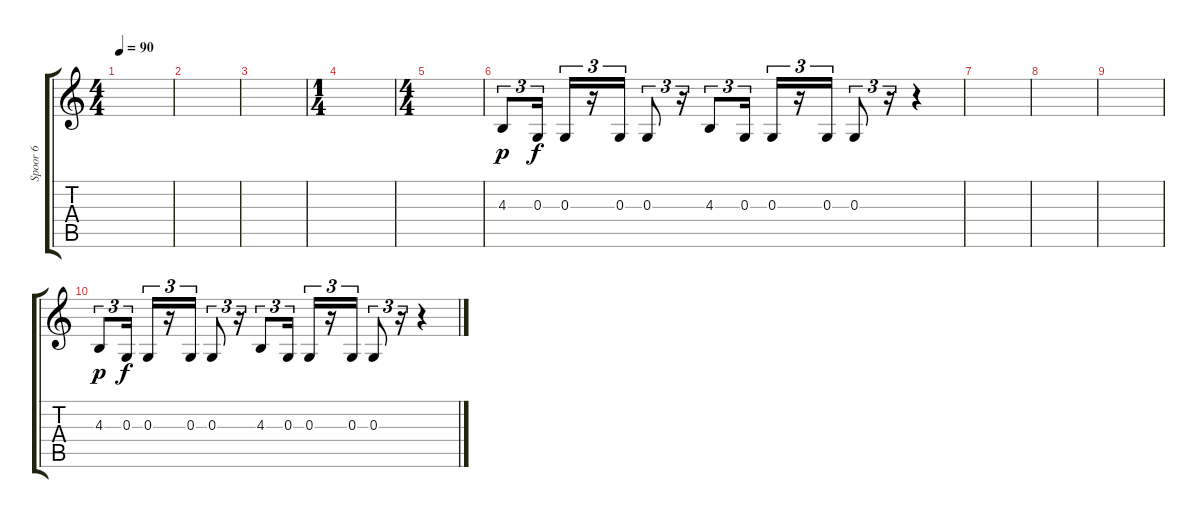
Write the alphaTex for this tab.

\track ("Spoor 6" "Spoor 6") {instrument synthvoice}
\staff {score tabs}
\tuning (E4 B3 G3 D3 A2 E2) {hide}
\ts (4 4)
\tempo 90
\clef g2
\ks c
|
|
|
\ts (1 4)
|
\ts (4 4)
|
4.3.8{tu (3 2) dy p} 0.3.16{tu (3 2) dy f} 0.3.16{tu (3 2)} r.16{tu (3 2)} 0.3.16{tu (3 2)} 0.3.8{tu (3 2)} r.16{tu (3 2)} 4.3.8{tu (3 2)} 0.3.16{tu (3 2)} 0.3.16{tu (3 2)} r.16{tu (3 2)} 0.3.16{tu (3 2)} 0.3.8{tu (3 2)} r.16{tu (3 2)} r.4 |
|
|
|
4.3.8{tu (3 2) dy p} 0.3.16{tu (3 2) dy f} 0.3.16{tu (3 2)} r.16{tu (3 2)} 0.3.16{tu (3 2)} 0.3.8{tu (3 2)} r.16{tu (3 2)} 4.3.8{tu (3 2)} 0.3.16{tu (3 2)} 0.3.16{tu (3 2)} r.16{tu (3 2)} 0.3.16{tu (3 2)} 0.3.8{tu (3 2)} r.16{tu (3 2)} r.4
